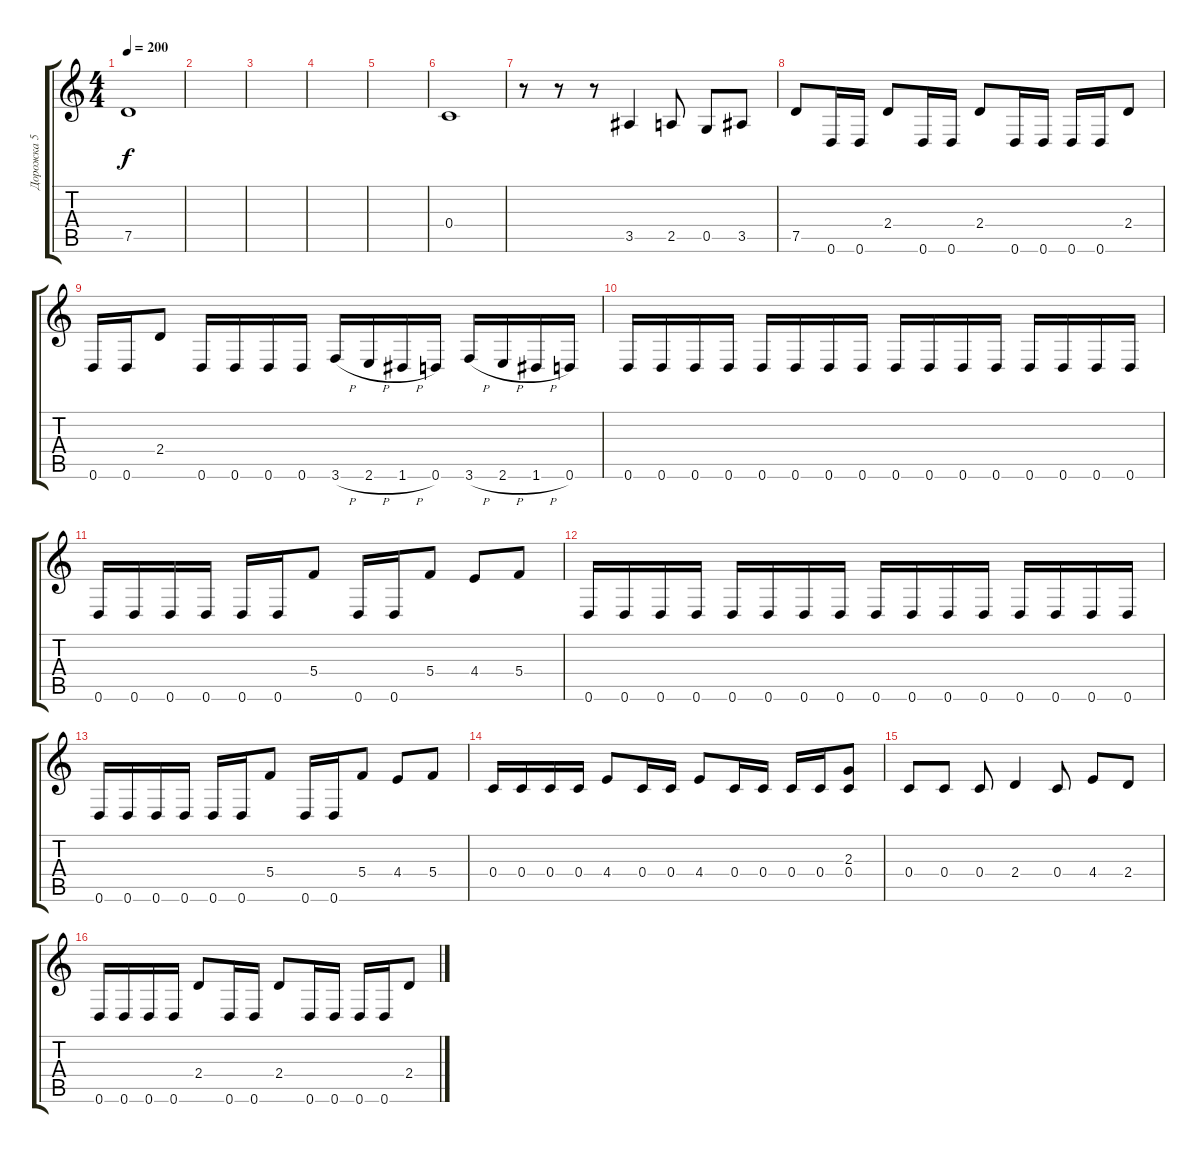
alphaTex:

\track ("Дорожка 5" "Дорожка 5") {instrument electricbasspick}
\staff {score tabs}
\tuning (D4 A3 F3 C3 G2 D2) {hide}
\ts (4 4)
\tempo 200
\clef g2
\ks c
7.5{t}.1{dy f} |
|
|
|
|
0.4.1 |
r.8 r.8 r.8 3.5.4 2.5.8 0.5.8 3.5.8 |
7.5.8 0.6.16 0.6.16 2.4.8 0.6.16 0.6.16 2.4.8 0.6.16 0.6.16 0.6.16 0.6.16 2.4.8 |
0.6.16 0.6.16 2.4.8 0.6.16 0.6.16 0.6.16 0.6.16 3.6{h}.16 2.6{h}.16 1.6{h}.16 0.6.16 3.6{h}.16 2.6{h}.16 1.6{h}.16 0.6.16 |
0.6.16 0.6.16 0.6.16 0.6.16 0.6.16 0.6.16 0.6.16 0.6.16 0.6.16 0.6.16 0.6.16 0.6.16 0.6.16 0.6.16 0.6.16 0.6.16 |
0.6.16 0.6.16 0.6.16 0.6.16 0.6.16 0.6.16 5.4.8 0.6.16 0.6.16 5.4.8 4.4.8 5.4.8 |
0.6.16 0.6.16 0.6.16 0.6.16 0.6.16 0.6.16 0.6.16 0.6.16 0.6.16 0.6.16 0.6.16 0.6.16 0.6.16 0.6.16 0.6.16 0.6.16 |
0.6.16 0.6.16 0.6.16 0.6.16 0.6.16 0.6.16 5.4.8 0.6.16 0.6.16 5.4.8 4.4.8 5.4.8 |
0.4.16 0.4.16 0.4.16 0.4.16 4.4.8 0.4.16 0.4.16 4.4.8 0.4.16 0.4.16 0.4.16 0.4.16 (2.3 0.4).8 |
0.4.8 0.4.8 0.4.8 2.4.4 0.4.8 4.4.8 2.4.8 |
0.6.16 0.6.16 0.6.16 0.6.16 2.4.8 0.6.16 0.6.16 2.4.8 0.6.16 0.6.16 0.6.16 0.6.16 2.4.8
